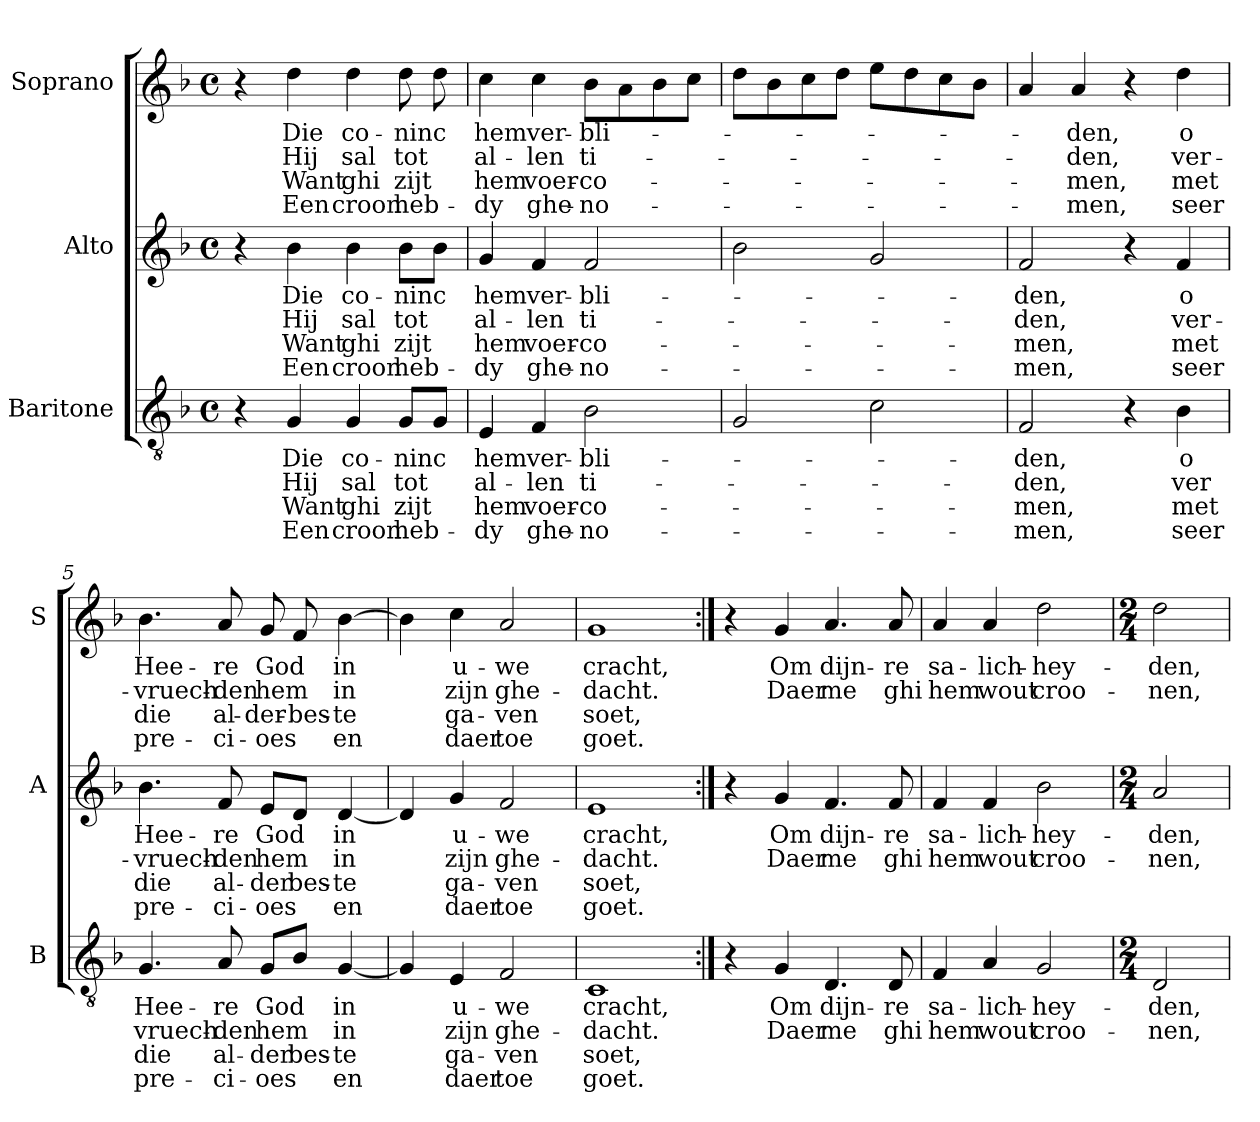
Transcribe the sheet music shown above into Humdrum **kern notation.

**kern	**text	**text	**text	**text	**kern	**text	**text	**text	**text	**kern	**text	**text	**text	**text
*part3	*part3	*part3	*part3	*part3	*part2	*part2	*part2	*part2	*part2	*part1	*part1	*part1	*part1	*part1
*staff3	*staff3	*staff3	*staff3	*staff3	*staff2	*staff2	*staff2	*staff2	*staff2	*staff1	*staff1	*staff1	*staff1	*staff1
*I"Baritone	*	*	*	*	*I"Alto	*	*	*	*	*I"Soprano	*	*	*	*
*I'B	*	*	*	*	*I'A	*	*	*	*	*I'S	*	*	*	*
*clefGv2	*	*	*	*	*clefG2	*	*	*	*	*clefG2	*	*	*	*
*k[b-]	*	*	*	*	*k[b-]	*	*	*	*	*k[b-]	*	*	*	*
*F:	*	*	*	*	*F:	*	*	*	*	*F:	*	*	*	*
*M4/4	*	*	*	*	*M4/4	*	*	*	*	*M4/4	*	*	*	*
*met(c)	*	*	*	*	*met(c)	*	*	*	*	*met(c)	*	*	*	*
=1	=1	=1	=1	=1	=1	=1	=1	=1	=1	=1	=1	=1	=1	=1
!	!LO:LY:b	!	!LO:LY:b	!	!	!LO:LY:b	!	!LO:LY:b	!	!	!LO:LY:b	!	!LO:LY:b	!
4r	1)	.	2)	.	4r	1)	.	2)	.	4r	1)	.	2)	.
!	!LO:LY:b	!LO:LY:b	!LO:LY:b	!LO:LY:b	!	!LO:LY:b	!LO:LY:b	!LO:LY:b	!LO:LY:b	!	!LO:LY:b	!LO:LY:b	!LO:LY:b	!LO:LY:b
4G/	Die	Hij	Want	Een	4b-\	Die	Hij	Want	Een	4dd\	Die	Hij	Want	Een
!	!LO:LY:b	!LO:LY:b	!LO:LY:b	!LO:LY:b	!	!LO:LY:b	!LO:LY:b	!LO:LY:b	!LO:LY:b	!	!LO:LY:b	!LO:LY:b	!LO:LY:b	!LO:LY:b
4G/	co-	sal	ghi	croon	4b-\	co-	sal	ghi	croon	4dd\	co-	sal	ghi	croon
!	!LO:LY:b	!LO:LY:b	!LO:LY:b	!LO:LY:b	!	!LO:LY:b	!LO:LY:b	!LO:LY:b	!LO:LY:b	!	!LO:LY:b	!LO:LY:b	!LO:LY:b	!LO:LY:b
8G/L	-ninc	tot	zijt	heb-	8b-\L	-ninc	tot	zijt	heb-	8dd\	-ninc	tot	zijt	heb-
8G/J	.	.	.	.	8b-\J	.	.	.	.	8dd\	.	.	.	.
=2	=2	=2	=2	=2	=2	=2	=2	=2	=2	=2	=2	=2	=2	=2
!	!LO:LY:b	!LO:LY:b	!LO:LY:b	!LO:LY:b	!	!LO:LY:b	!LO:LY:b	!LO:LY:b	!LO:LY:b	!	!LO:LY:b	!LO:LY:b	!LO:LY:b	!LO:LY:b
4E/	hem	al-	hem	-dy	4g/	hem	al-	hem	-dy	4cc\	hem	al-	hem	-dy
!	!LO:LY:b	!LO:LY:b	!LO:LY:b	!LO:LY:b	!	!LO:LY:b	!LO:LY:b	!LO:LY:b	!LO:LY:b	!	!LO:LY:b	!LO:LY:b	!LO:LY:b	!LO:LY:b
4F/	ver-	-len	voer-	ghe-	4f/	ver-	-len	voer-	ghe-	4cc\	ver-	-len	voer-	ghe-
!	!LO:LY:b	!LO:LY:b	!LO:LY:b	!LO:LY:b	!	!LO:LY:b	!LO:LY:b	!LO:LY:b	!LO:LY:b	!	!LO:LY:b	!LO:LY:b	!LO:LY:b	!LO:LY:b
2B-\	-bli-	ti-	-co-	-no-	2f/	-bli-	ti-	-co-	-no-	8b-\L	-bli-	ti-	-co-	-no-
.	.	.	.	.	.	.	.	.	.	8a\	.	.	.	.
.	.	.	.	.	.	.	.	.	.	8b-\	.	.	.	.
.	.	.	.	.	.	.	.	.	.	8cc\J	.	.	.	.
=3	=3	=3	=3	=3	=3	=3	=3	=3	=3	=3	=3	=3	=3	=3
2G/	.	.	.	.	2b-\	.	.	.	.	8dd\L	.	.	.	.
.	.	.	.	.	.	.	.	.	.	8b-\	.	.	.	.
.	.	.	.	.	.	.	.	.	.	8cc\	.	.	.	.
.	.	.	.	.	.	.	.	.	.	8dd\J	.	.	.	.
2c\	.	.	.	.	2g/	.	.	.	.	8ee\L	.	.	.	.
.	.	.	.	.	.	.	.	.	.	8dd\	.	.	.	.
.	.	.	.	.	.	.	.	.	.	8cc\	.	.	.	.
.	.	.	.	.	.	.	.	.	.	8b-\J	.	.	.	.
=4	=4	=4	=4	=4	=4	=4	=4	=4	=4	=4	=4	=4	=4	=4
!	!LO:LY:b	!LO:LY:b	!LO:LY:b	!LO:LY:b	!	!LO:LY:b	!LO:LY:b	!LO:LY:b	!LO:LY:b	!	!	!	!	!
2F/	-den,	-den,	-men,	-men,	2f/	-den,	-den,	-men,	-men,	4a/	.	.	.	.
!	!	!	!	!	!	!	!	!	!	!	!LO:LY:b	!LO:LY:b	!LO:LY:b	!LO:LY:b
.	.	.	.	.	.	.	.	.	.	4a/	-den,	-den,	-men,	-men,
4r	.	.	.	.	4r	.	.	.	.	4r	.	.	.	.
!	!LO:LY:b	!LO:LY:b	!LO:LY:b	!LO:LY:b	!	!LO:LY:b	!LO:LY:b	!LO:LY:b	!LO:LY:b	!	!LO:LY:b	!LO:LY:b	!LO:LY:b	!LO:LY:b
4B-\	o	ver	met	seer	4f/	o	ver-	met	seer	4dd\	o	ver-	met	seer
!!LO:LB:g=z
=5	=5	=5	=5	=5	=5	=5	=5	=5	=5	=5	=5	=5	=5	=5
!	!LO:LY:b	!LO:LY:b	!LO:LY:b	!LO:LY:b	!	!LO:LY:b	!LO:LY:b	!LO:LY:b	!LO:LY:b	!	!LO:LY:b	!LO:LY:b	!LO:LY:b	!LO:LY:b
4.G/	Hee-	vruech-	die	pre-	4.b-\	Hee-	-vruech-	die	pre-	4.b-\	Hee-	-vruech-	die	pre-
!	!LO:LY:b	!LO:LY:b	!LO:LY:b	!LO:LY:b	!	!LO:LY:b	!LO:LY:b	!LO:LY:b	!LO:LY:b	!	!LO:LY:b	!LO:LY:b	!LO:LY:b	!LO:LY:b
8A/	-re	-den	al-	-ci-	8f/	-re	-den	al-	-ci-	8a/	-re	-den	al-	-ci-
!	!LO:LY:b	!LO:LY:b	!LO:LY:b	!LO:LY:b	!	!LO:LY:b	!LO:LY:b	!LO:LY:b	!LO:LY:b	!	!LO:LY:b	!LO:LY:b	!LO:LY:b	!LO:LY:b
8G/L	God	hem	-der	-oes	8e/L	God	hem	-der	-oes	8g/	God	hem	-der-	-oes
!	!	!	!LO:LY:b	!	!	!	!	!LO:LY:b	!	!	!	!	!LO:LY:b	!
8B-/J	.	.	bes-	.	8d/J	.	.	bes-	.	8f/	.	.	-bes-	.
!	!LO:LY:b	!LO:LY:b	!LO:LY:b	!LO:LY:b	!	!LO:LY:b	!LO:LY:b	!LO:LY:b	!LO:LY:b	!	!LO:LY:b	!LO:LY:b	!LO:LY:b	!LO:LY:b
[4G/	in	in	-te	en	[4d/	in	in	-te	en	[4b-\	in	in	-te	en
=6	=6	=6	=6	=6	=6	=6	=6	=6	=6	=6	=6	=6	=6	=6
4G/]	.	.	.	.	4d/]	.	.	.	.	4b-\]	.	.	.	.
!	!LO:LY:b	!LO:LY:b	!LO:LY:b	!LO:LY:b	!	!LO:LY:b	!LO:LY:b	!LO:LY:b	!LO:LY:b	!	!LO:LY:b	!LO:LY:b	!LO:LY:b	!LO:LY:b
4E/	u-	zijn	ga-	daer	4g/	u-	zijn	ga-	daer	4cc\	u-	zijn	ga-	daer
!	!LO:LY:b	!LO:LY:b	!LO:LY:b	!LO:LY:b	!	!LO:LY:b	!LO:LY:b	!LO:LY:b	!LO:LY:b	!	!LO:LY:b	!LO:LY:b	!LO:LY:b	!LO:LY:b
2F/	-we	ghe-	-ven	toe	2f/	-we	ghe-	-ven	toe	2a/	-we	ghe-	-ven	toe
=7	=7	=7	=7	=7	=7	=7	=7	=7	=7	=7	=7	=7	=7	=7
!	!LO:LY:b	!LO:LY:b	!LO:LY:b	!LO:LY:b	!	!LO:LY:b	!LO:LY:b	!LO:LY:b	!LO:LY:b	!	!LO:LY:b	!LO:LY:b	!LO:LY:b	!LO:LY:b
1C	cracht,	-dacht.	soet,	goet.	1e	cracht,	-dacht.	soet,	goet.	1g	cracht,	-dacht.	soet,	goet.
=8:|!	=8:|!	=8:|!	=8:|!	=8:|!	=8:|!	=8:|!	=8:|!	=8:|!	=8:|!	=8:|!	=8:|!	=8:|!	=8:|!	=8:|!
4r	.	.	.	.	4r	.	.	.	.	4r	.	.	.	.
!	!LO:LY:b	!LO:LY:b	!	!	!	!LO:LY:b	!LO:LY:b	!	!	!	!LO:LY:b	!LO:LY:b	!	!
4G/	Om	Daer	.	.	4g/	Om	Daer	.	.	4g/	Om	Daer	.	.
!	!LO:LY:b	!LO:LY:b	!	!	!	!LO:LY:b	!LO:LY:b	!	!	!	!LO:LY:b	!LO:LY:b	!	!
4.D/	dijn-	me	.	.	4.f/	dijn-	me	.	.	4.a/	dijn-	me	.	.
!	!LO:LY:b	!LO:LY:b	!	!	!	!LO:LY:b	!LO:LY:b	!	!	!	!LO:LY:b	!LO:LY:b	!	!
8D/	-re	ghi	.	.	8f/	-re	ghi	.	.	8a/	-re	ghi	.	.
=9	=9	=9	=9	=9	=9	=9	=9	=9	=9	=9	=9	=9	=9	=9
!	!LO:LY:b	!LO:LY:b	!	!	!	!LO:LY:b	!LO:LY:b	!	!	!	!LO:LY:b	!LO:LY:b	!	!
4F/	sa-	hem	.	.	4f/	sa-	hem	.	.	4a/	sa-	hem	.	.
!	!LO:LY:b	!LO:LY:b	!	!	!	!LO:LY:b	!LO:LY:b	!	!	!	!LO:LY:b	!LO:LY:b	!	!
4A/	-lich-	wout	.	.	4f/	-lich-	wout	.	.	4a/	-lich-	wout	.	.
!	!LO:LY:b	!LO:LY:b	!	!	!	!LO:LY:b	!LO:LY:b	!	!	!	!LO:LY:b	!LO:LY:b	!	!
2G/	-hey-	croo-	.	.	2b-\	-hey-	croo-	.	.	2dd\	-hey-	croo-	.	.
!!LO:PB:g=z
=10	=10	=10	=10	=10	=10	=10	=10	=10	=10	=10	=10	=10	=10	=10
*M2/4	*	*	*	*	*M2/4	*	*	*	*	*M2/4	*	*	*	*
!	!LO:LY:b	!LO:LY:b	!	!	!	!LO:LY:b	!LO:LY:b	!	!	!	!LO:LY:b	!LO:LY:b	!	!
2D/	-den,	-nen,	.	.	2a/	-den,	-nen,	.	.	2dd\	-den,	-nen,	.	.
=	=	=	=	=	=	=	=	=	=	=	=	=	=	=
*-	*-	*-	*-	*-	*-	*-	*-	*-	*-	*-	*-	*-	*-	*-
